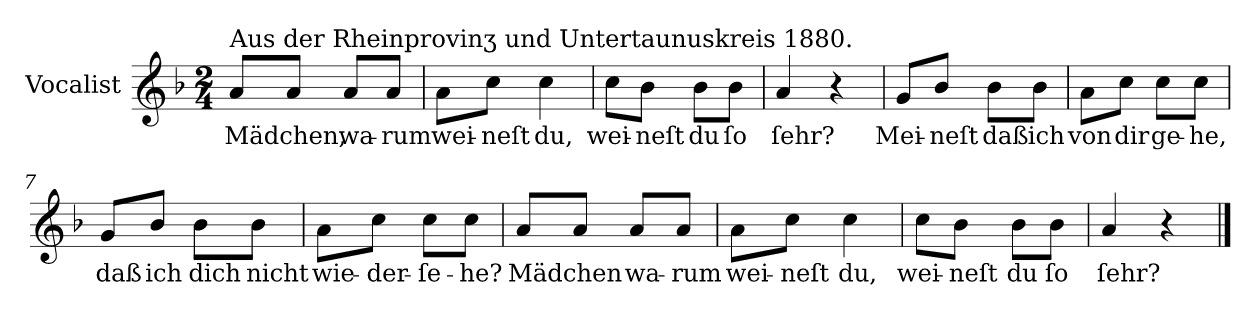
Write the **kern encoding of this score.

**kern	**text
*part1	*part1
*staff1	*staff1
*I"Vocalist	*
*k[b-]	*
*F:	*
*M2/4	*
=1	=1
!LO:TX:a:t=Aus der Rheinprovinʒ und Untertaunuskreis 1880.	!
8aL	Mädchen,
8aJ	.
8aL	wa-
8aJ	-rum
=2	=2
8aL	wei-
8ccJ	-neſt
4cc	du,
=3	=3
8ccL	wei-
8b-J	-neſt
8b-L	du
8b-J	ſo
=4	=4
4a	ſehr?
4r	.
=5	=5
8gL	Mei-
8b-J	-neſt
8b-L	daß
8b-J	ich
=6	=6
8aL	von
8ccJ	dir
8ccL	ge-
8ccJ	-he,
=7	=7
8gL	daß
8b-J	ich
8b-L	dich
8b-J	nicht
=8	=8
8aL	wie-
8ccJ	-der-
8ccL	-ſe-
8ccJ	-he?
=9	=9
8aL	Mädchen
8aJ	.
8aL	wa-
8aJ	-rum
=10	=10
8aL	wei-
8ccJ	-neſt
4cc	du,
=11	=11
8ccL	wei-
8b-J	-neſt
8b-L	du
8b-J	ſo
=12	=12
4a	ſehr?
4r	.
==	==
*-	*-
